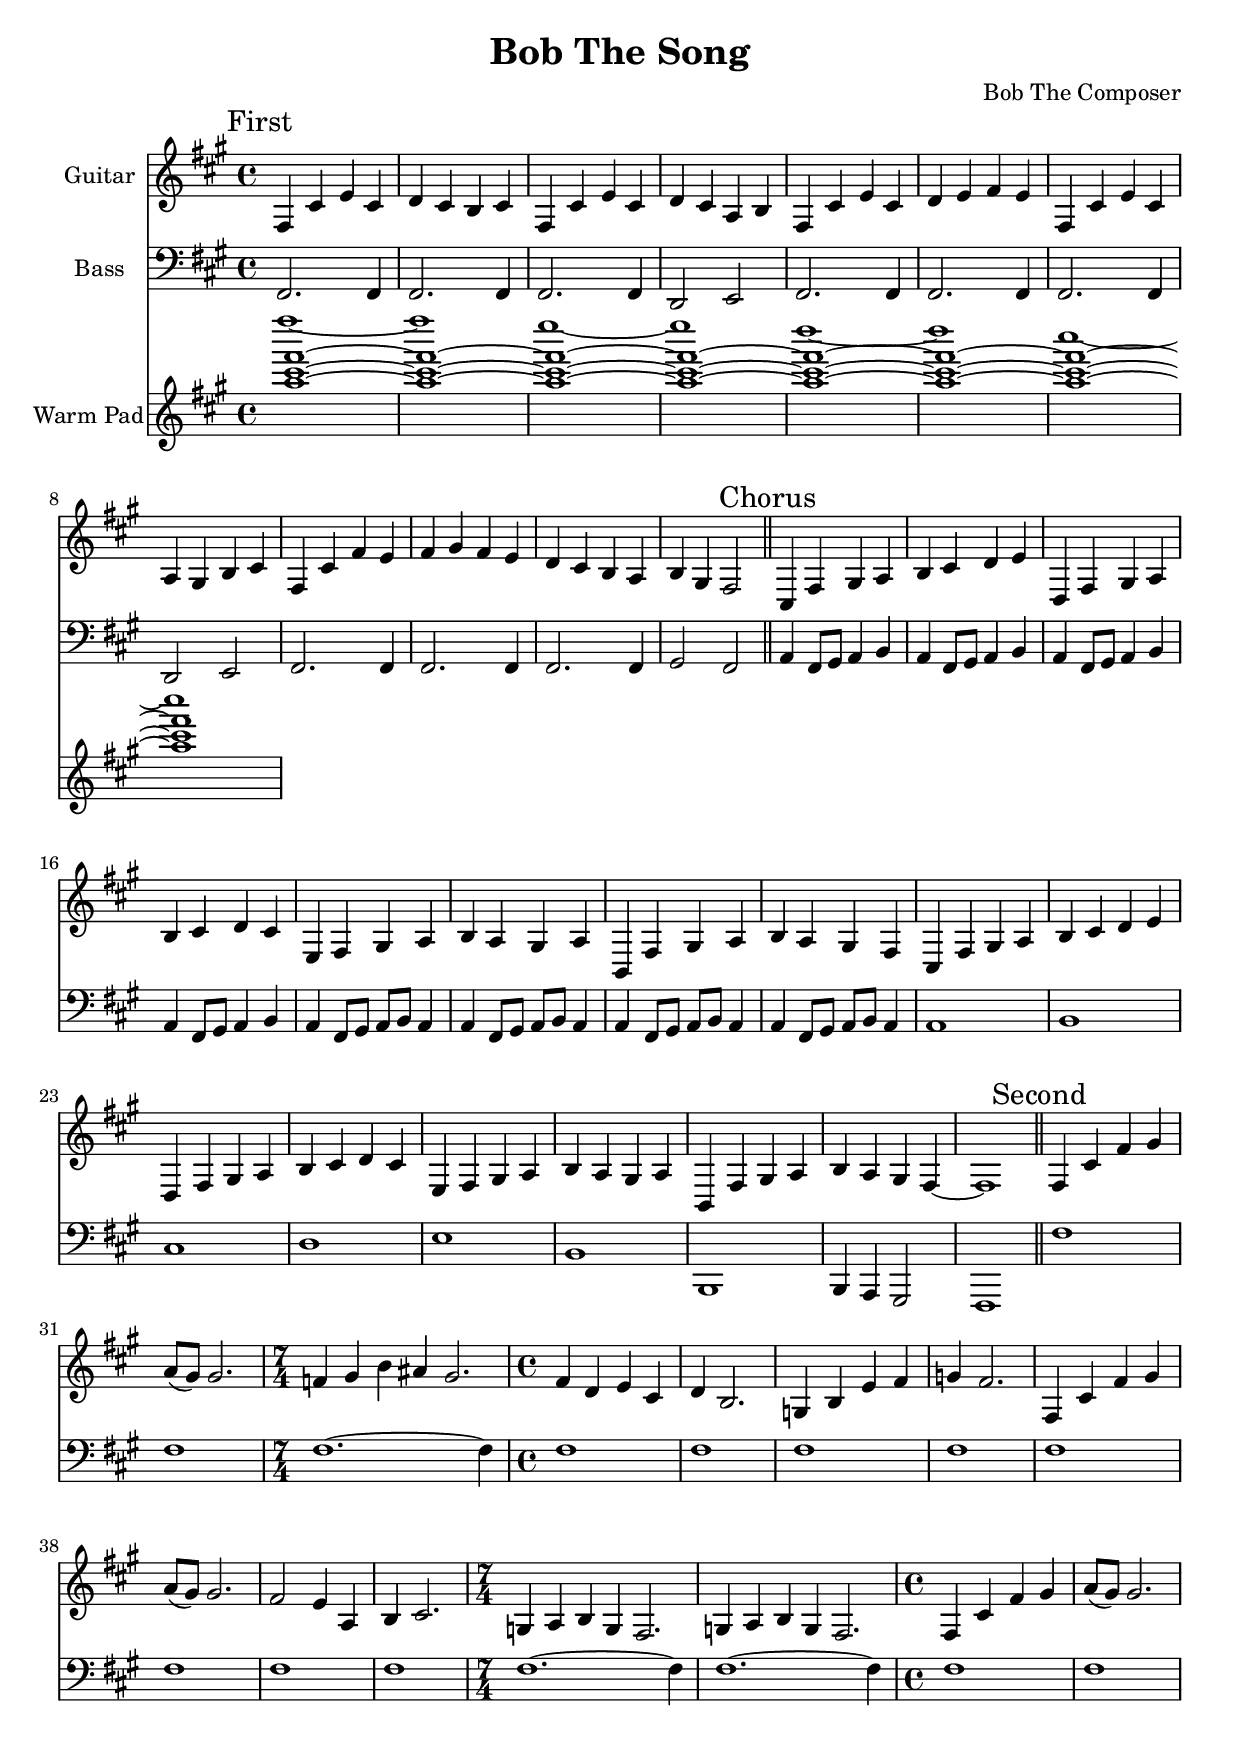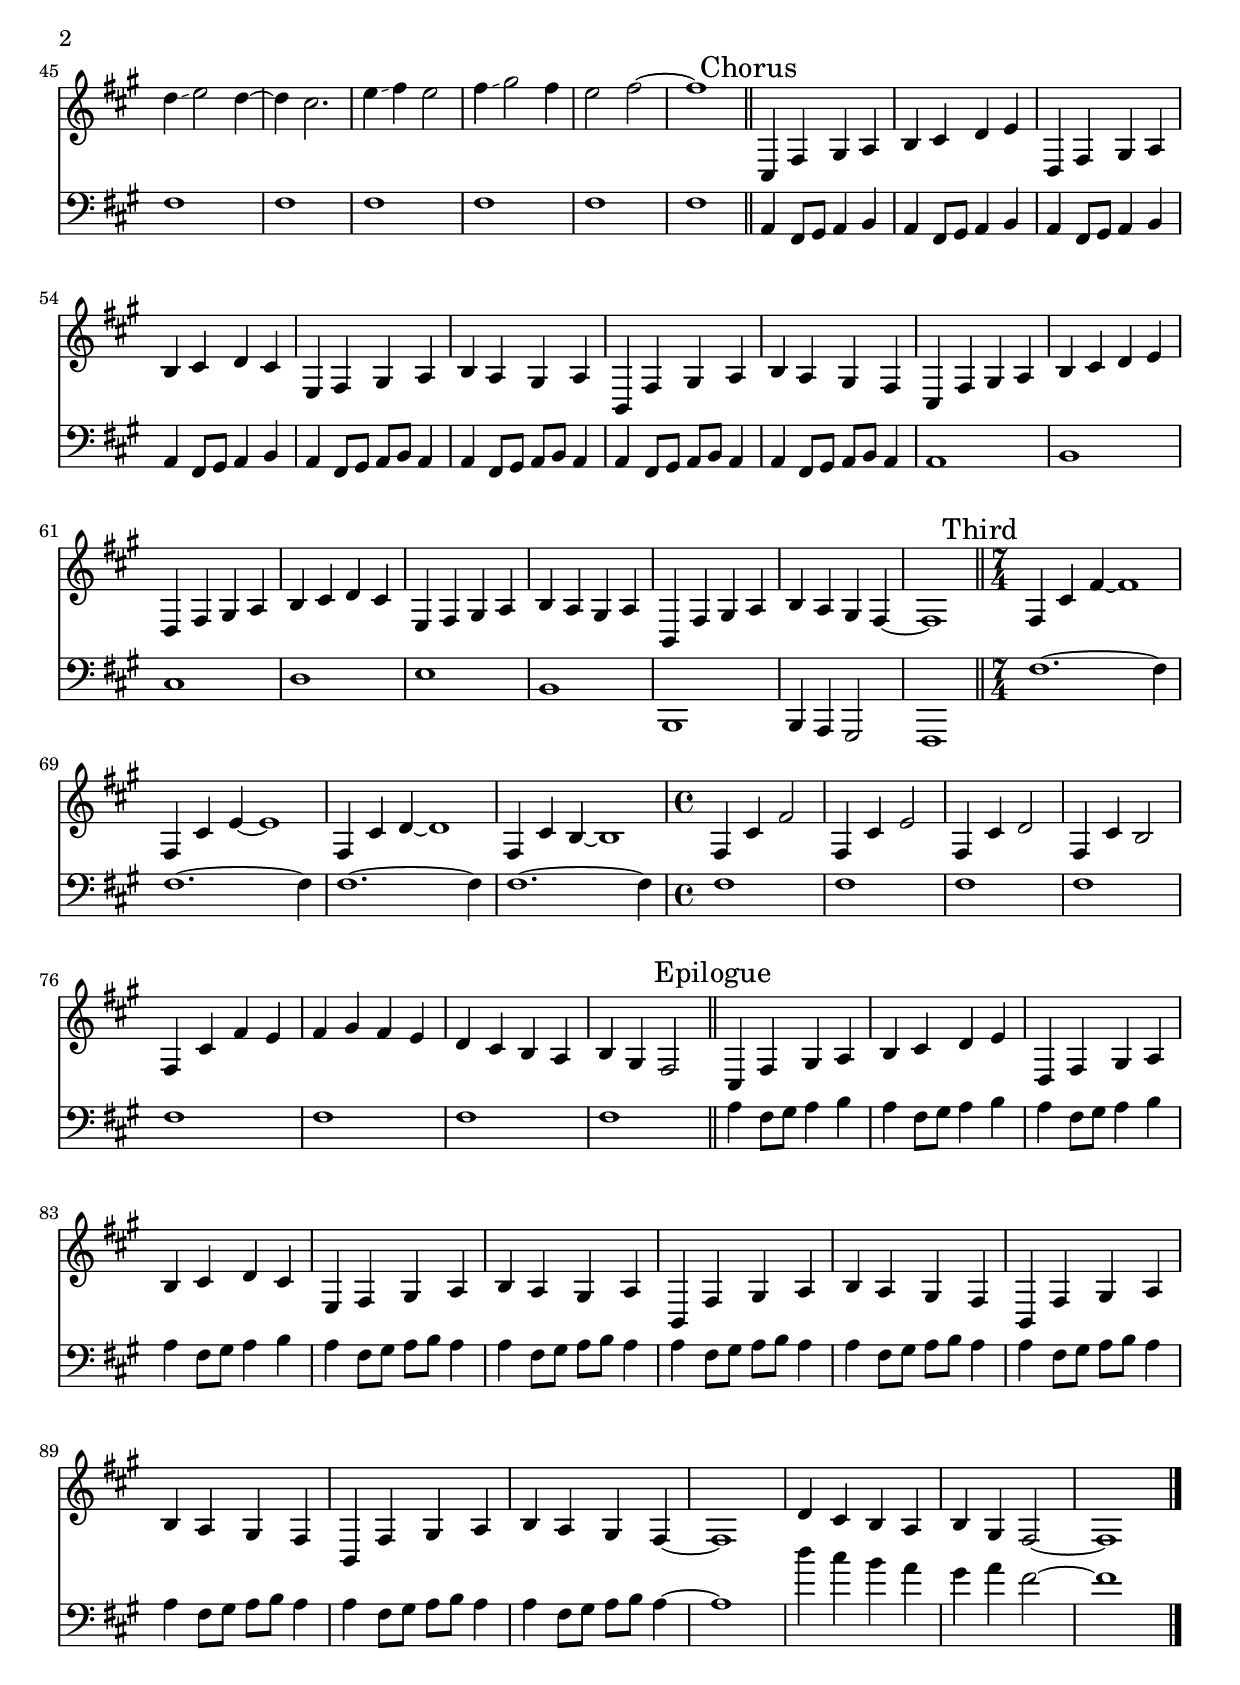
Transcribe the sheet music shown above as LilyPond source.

\version "2.19.82"

\header {
  title = "Bob The Song"
  composer = "Bob The Composer"
}

g_first = \relative fis {
  fis4 cis' e cis | d cis b cis |
  fis, cis' e cis | d cis a b |
  fis cis' e cis | d e fis e |
  fis, cis' e cis | a gis b cis |
  fis, cis' fis e | fis gis fis e | d cis b a | b gis fis2 |
}

b_first = \relative c {
  fis,2. fis4 | fis2. fis4 |
  fis2. fis4 | d2 e2 |

  fis2. fis4 | fis2. fis4 |
  fis2. fis4 | d2 e2 |

  fis2. fis4 | fis2. fis4 |
  fis2. fis4 | gis2 fis2 |
}


g_chorus = \relative fis {
  cis4 fis gis a | b cis d e |
  d, fis gis a | b cis d cis |
  e, fis gis a | b a gis a |
  b, fis' gis a | b a gis fis |

  cis fis gis a | b cis d e |
  d, fis gis a | b cis d cis |
  e, fis gis a | b a gis a |

  b, fis' gis a | b4 a gis fis~ | fis1 |
}

b_chorus = \relative c, {
  a'4 fis8 gis8 a4 b4 |
  a4 fis8 gis8 a4 b4 |
  a4 fis8 gis8 a4 b4 |
  a4 fis8 gis8 a4 b4 |

  a4 fis8 gis8 a8 b8 a4 |
  a4 fis8 gis8 a8 b8 a4 |
  a4 fis8 gis8 a8 b8 a4 |
  a4 fis8 gis8 a8 b8 a4 |

  a1 | b1 | cis1 | d1 |
  e1 | b1 | b,1 | b4 a gis2 | fis1 |
}

g_second = \relative fis {
  fis4 cis' fis gis | a8( gis) gis2. |
  \time 7/4
  f4 gis b ais gis2. |
  \time 4/4
  fis4 d e cis | d b2. |
  g4 b e fis | g fis2. |

  fis,4 cis' fis gis | a8( gis) gis2. |
  fis2 e4 a, | b cis2. |
  \time 7/4
  g4 a b g fis2. | g4 a b g fis2. |

  \time 4/4
  fis4 cis' fis gis | a8( gis) gis2. |
  d'4\glissando e2 d4~ | d4 cis2. |
  e4\glissando fis4 e2 | fis4\glissando gis2 fis4 | e2 fis2~ | fis1 |
}

% good luck... :P
b_second = \relative c {
  fis1 | fis1 |
  \time 7/4
  fis1.~ fis4 |
  \time 4/4
  fis1 | fis1 |
  fis1 | fis1 |

  fis1 | fis1 |
  fis1 | fis1 |
  \time 7/4
  fis1.~ fis4 | fis1.~ fis4 |

  \time 4/4
  fis1 | fis1 |
  fis1 | fis1 |
  fis1 | fis1 | fis1 | fis1 |
}


g_third = \relative fis {
  \time 7/4
  fis4 cis' fis~ fis1 |
  fis,4 cis' e~ e1 |
  fis,4 cis' d~ d1 |
  fis,4 cis' b~ b1 |

  \time 4/4
  fis4 cis' fis2 |
  fis,4 cis' e2 |
  fis,4 cis' d2 |
  fis,4 cis' b2 |

  fis4 cis' fis e | fis gis fis e | d cis b a | b gis fis2 |
}

b_third = \relative c {
  \time 7/4
  fis1.~ fis4 | fis1.~ fis4 | fis1.~ fis4 | fis1.~ fis4 |

  \time 4/4
  fis1 | fis1 | fis1 | fis1 |
  fis1 | fis1 | fis1 | fis1 |
}


g_epilogue = \relative fis {
  cis4 fis gis a | b cis d e |
  d, fis gis a | b cis d cis |
  e, fis gis a | b a gis a |

  b, fis' gis a | b a gis fis |
  b, fis' gis a | b a gis fis |
  b, fis' gis a | b a gis fis~ | fis1 |

  d'4 cis b a | b gis fis2~ | fis1 |
}

b_epilogue = \relative c {
  a'4 fis8 gis8 a4 b4 | a4 fis8 gis8 a4 b4 |
  a4 fis8 gis8 a4 b4 | a4 fis8 gis8 a4 b4 |
  a4 fis8 gis8 a8 b8 a4 | a4 fis8 gis8 a8 b8 a4 |

  a4 fis8 gis8 a8 b8 a4 | a4 fis8 gis8 a8 b8 a4 |
  a4 fis8 gis8 a8 b8 a4 | a4 fis8 gis8 a8 b8 a4 |
  a4 fis8 gis8 a8 b8 a4 | a4 fis8 gis8 a8 b8 a4~ | a1 |

  d'4 cis b a | gis a fis2~ | fis1 |
}


\score {
  <<
    {
      \new Staff \with {
	instrumentName = #"Guitar"
	midiInstrument = #"electric guitar (clean)"
      }

      \key fis \minor

      \mark "First" \g_first \bar "||"
      \mark "Chorus" \g_chorus \bar "||"
      \mark "Second" \g_second \bar "||"
      \mark "Chorus" \g_chorus \bar "||"
      \mark "Third" \g_third \bar "||"
      \mark "Epilogue" \g_epilogue \bar "|."
    }

    {
      \new Staff \with {
        instrumentName = #"Bass"
        midiInstrument = #"electric bass (finger)"
      }
      \key fis \minor
      \clef bass

      %% If the bass sounds an octave higher in MIDI, uncomment this
      %% I think something is wrong with my soundfonts
      %% \transpose c c, {
        \b_first
        \b_chorus
        \b_second
        \b_chorus
        \b_third
        \b_epilogue
      %% }
    }

  {
      \new Staff \with {
        instrumentName = #"Warm Pad"
        midiInstrument = #"pad 2 (warm)"
      }
      \key fis \minor
      \clef treble

      \relative c''' {
        <<
          { \repeat unfold 7 { <fis cis a>1~ | }
            <fis cis a>1 | }
          \\
          { fis'1~ | fis |
            e~ | e |
            d~ | d |
            cis~ | cis | }
        >>
      }
  }

  >>

  \layout {}
  \midi { \tempo 4 = 200 }
}
